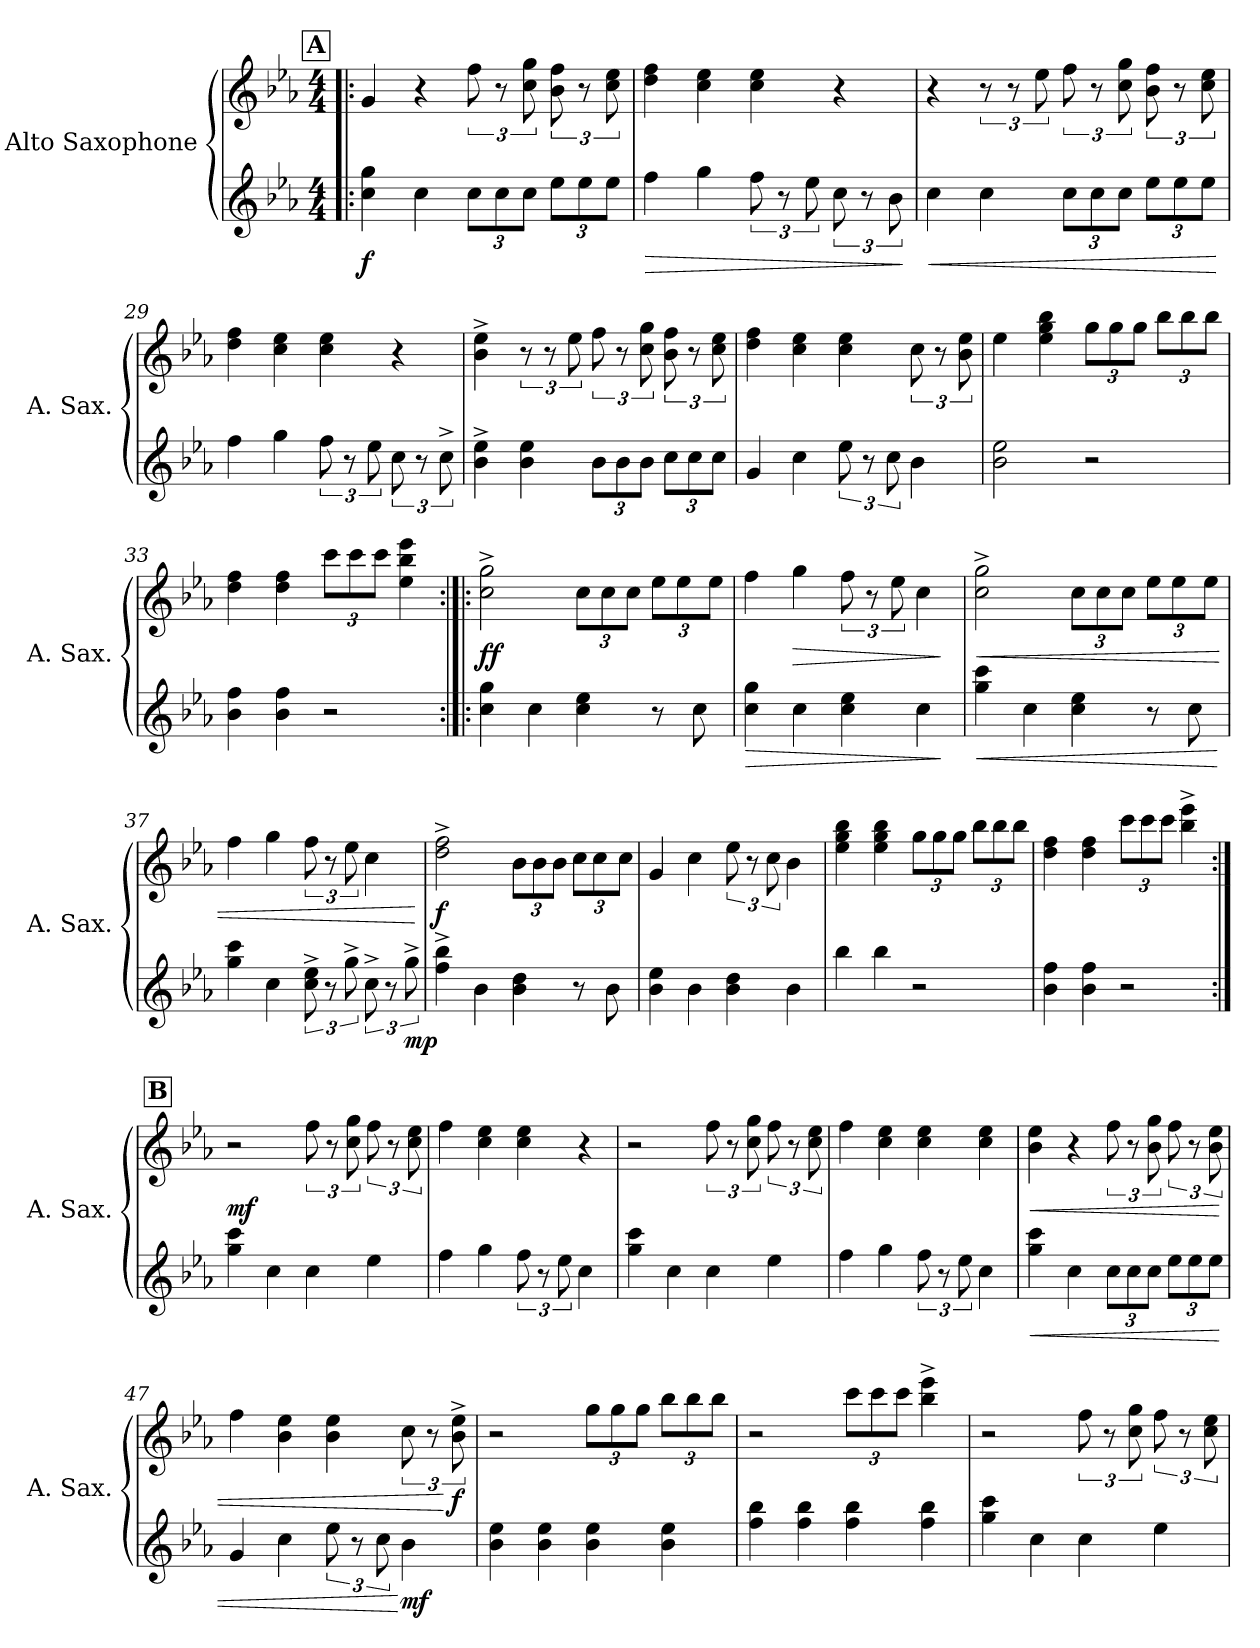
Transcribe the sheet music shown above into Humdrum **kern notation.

**kern	**dynam	**kern	**dynam
*part2	*part2	*part1	*part1
*staff2	*staff2	*staff1	*staff1
*I"Alto Saxophone	*	*I"Alto Saxophone	*
*I'A. Sax.	*	*I'A. Sax.	*
*clefG2	*	*clefG2	*
*ITrd5c9	*	*ITrd5c9	*
*k[b-e-a-d-g-c-]	*	*k[b-e-a-d-g-c-]	*
*M4/4	*	*M4/4	*
!!LO:REH:place=s1:a:B:fs=14:t=A
=26!|:	=26!|:	=26!|:	=26!|:
!	!LO:DY:b	!	!
4e-\ 4b-\	f	4B-/	.
4e-\	.	4r	.
*Xbrackettup	*	*	*
12e-\L	.	12a-\	.
12e-\	.	12r	.
12e-\J	.	12e-\ 12b-\	.
12g-\L	.	12d-\ 12a-\	.
12g-\	.	12r	.
12g-\J	.	12e-\ 12g-\	.
=27	=27	=27	=27
!	!LO:HP:b	!	!
4a-\	>	4f\ 4a-\	.
4b-\	.	4e-\ 4g-\	.
*brackettup	*	*	*
12a-\	.	4e-\ 4g-\	.
12r	.	.	.
12g-\	.	.	.
12e-\	.	4r	.
12r	.	.	.
12d-\	.	.	.
.	]	.	.
!!LO:PB:g=z
=28	=28	=28	=28
!	!LO:HP:b	!	!
4e-\	<	4r	.
4e-\	.	12r	.
.	.	12r	.
.	.	12g-\	.
*Xbrackettup	*	*	*
12e-\L	.	12a-\	.
12e-\	.	12r	.
12e-\J	.	12e-\ 12b-\	.
12g-\L	.	12d-\ 12a-\	.
12g-\	.	12r	.
12g-\J	.	12e-\ 12g-\	.
.	[	.	.
=29	=29	=29	=29
4a-\	.	4f\ 4a-\	.
4b-\	.	4e-\ 4g-\	.
*brackettup	*	*	*
12a-\	.	4e-\ 4g-\	.
12r	.	.	.
12g-\	.	.	.
12e-\	.	4r	.
12r	.	.	.
12e-^\	.	.	.
=30	=30	=30	=30
4d-\^ 4g-\^	.	4d-\^ 4g-\^	.
4d-\ 4g-\	.	12r	.
.	.	12r	.
.	.	12g-\	.
*Xbrackettup	*	*	*
12d-\L	.	12a-\	.
12d-\	.	12r	.
12d-\J	.	12e-\ 12b-\	.
12e-\L	.	12d-\ 12a-\	.
12e-\	.	12r	.
12e-\J	.	12e-\ 12g-\	.
=31	=31	=31	=31
4B-/	.	4f\ 4a-\	.
4e-\	.	4e-\ 4g-\	.
*brackettup	*	*	*
12g-\	.	4e-\ 4g-\	.
12r	.	.	.
12e-\	.	.	.
4d-\	.	12e-\	.
.	.	12r	.
.	.	12d-\ 12g-\	.
!!LO:LB:g=z
=32	=32	=32	=32
2d-\ 2g-\	.	4g-\	.
.	.	4g-\ 4b-\ 4dd-\	.
*	*	*Xbrackettup	*
2r	.	12b-\L	.
.	.	12b-\	.
.	.	12b-\J	.
.	.	12dd-\L	.
.	.	12dd-\	.
.	.	12dd-\J	.
=33	=33	=33	=33
4d-\ 4a-\	.	4f\ 4a-\	.
4d-\ 4a-\	.	4f\ 4a-\	.
2r	.	12ee-\L	.
.	.	12ee-\	.
.	.	12ee-\J	.
.	.	4g-\ 4dd-\ 4gg-\	.
=34:|!|:	=34:|!|:	=34:|!|:	=34:|!|:
!	!	!	!LO:DY:b
4e-\ 4b-\	.	2e-\^ 2b-\^	ff
4e-\	.	.	.
4e-\ 4g-\	.	12e-\L	.
.	.	12e-\	.
.	.	12e-\J	.
8r	.	12g-\L	.
.	.	12g-\	.
8e-\	.	.	.
.	.	12g-\J	.
=35	=35	=35	=35
!	!LO:HP:b	!	!
4e-\ 4b-\	>	4a-\	.
!	!	!	!LO:HP:b
4e-\	.	4b-\	>
*	*	*brackettup	*
4e-\ 4g-\	.	12a-\	.
.	.	12r	.
.	.	12g-\	.
4e-\	.	4e-\	.
.	]	.	]
=36	=36	=36	=36
!	!LO:HP:b	!	!LO:HP:b
4b-\ 4ee-\	<	2e-\^ 2b-\^	<
4e-\	.	.	.
*	*	*Xbrackettup	*
4e-\ 4g-\	.	12e-\L	.
.	.	12e-\	.
.	.	12e-\J	.
8r	.	12g-\L	.
.	.	12g-\	.
8e-\	.	.	.
.	.	12g-\J	.
.	[	.	.
!!LO:LB:g=z
=37	=37	=37	=37
4b-\ 4ee-\	.	4a-\	.
4e-\	.	4b-\	.
*	*	*brackettup	*
12e-\^ 12g-\^	.	12a-\	.
12r	.	12r	.
12b-^\	.	12g-\	.
12e-^\	.	4e-\	.
12r	.	.	.
!	!LO:DY:b	!	!
12b-^\	mp	.	.
.	.	.	[
=38	=38	=38	=38
!	!	!	!LO:DY:b
4a-\^ 4dd-\^	.	2f\^ 2a-\^	f
4d-\	.	.	.
*	*	*Xbrackettup	*
4d-\ 4f\	.	12d-\L	.
.	.	12d-\	.
.	.	12d-\J	.
8r	.	12e-\L	.
.	.	12e-\	.
8d-\	.	.	.
.	.	12e-\J	.
=39	=39	=39	=39
4d-\ 4g-\	.	4B-/	.
4d-\	.	4e-\	.
*	*	*brackettup	*
4d-\ 4f\	.	12g-\	.
.	.	12r	.
.	.	12e-\	.
4d-\	.	4d-\	.
=40	=40	=40	=40
4dd-\	.	4g-\ 4b-\ 4dd-\	.
4dd-\	.	4g-\ 4b-\ 4dd-\	.
*	*	*Xbrackettup	*
2r	.	12b-\L	.
.	.	12b-\	.
.	.	12b-\J	.
.	.	12dd-\L	.
.	.	12dd-\	.
.	.	12dd-\J	.
=41	=41	=41	=41
4d-\ 4a-\	.	4f\ 4a-\	.
4d-\ 4a-\	.	4f\ 4a-\	.
2r	.	12ee-\L	.
.	.	12ee-\	.
.	.	12ee-\J	.
.	.	4dd-\^ 4gg-\^	.
!!LO:LB:g=z
!!LO:REH:place=s1:a:B:fs=14:t=B
=42:|!	=42:|!	=42:|!	=42:|!
!	!	!	!LO:DY:b
4b-\ 4ee-\	.	2r	mf
4e-\	.	.	.
*	*	*brackettup	*
4e-\	.	12a-\	.
.	.	12r	.
.	.	12e-\ 12b-\	.
4g-\	.	12a-\	.
.	.	12r	.
.	.	12e-\ 12g-\	.
=43	=43	=43	=43
4a-\	.	4a-\	.
4b-\	.	4e-\ 4g-\	.
12a-\	.	4e-\ 4g-\	.
12r	.	.	.
12g-\	.	.	.
4e-\	.	4r	.
=44	=44	=44	=44
4b-\ 4ee-\	.	2r	.
4e-\	.	.	.
4e-\	.	12a-\	.
.	.	12r	.
.	.	12e-\ 12b-\	.
4g-\	.	12a-\	.
.	.	12r	.
.	.	12e-\ 12g-\	.
=45	=45	=45	=45
4a-\	.	4a-\	.
4b-\	.	4e-\ 4g-\	.
12a-\	.	4e-\ 4g-\	.
12r	.	.	.
12g-\	.	.	.
4e-\	.	4e-\ 4g-\	.
=46	=46	=46	=46
!	!LO:HP:b	!	!LO:HP:b
4b-\ 4ee-\	<	4d-\ 4g-\	<
4e-\	.	4r	.
*Xbrackettup	*	*	*
12e-\L	.	12a-\	.
12e-\	.	12r	.
12e-\J	.	12d-\ 12b-\	.
12g-\L	.	12a-\	.
12g-\	.	12r	.
12g-\J	.	12d-\ 12g-\	.
!!LO:LB:g=z
=47	=47	=47	=47
4B-/	.	4a-\	.
4e-\	.	4d-\ 4g-\	.
*brackettup	*	*	*
12g-\	.	4d-\ 4g-\	.
12r	.	.	.
12e-\	.	.	.
!	!LO:DY:n=1:b	!	!
4d-\	[ mf	12e-\	.
.	.	12r	.
!	!	!	!LO:DY:n=1:b
.	.	12d-\^ 12g-\^	[ f
=48	=48	=48	=48
4d-\ 4g-\	.	2r	.
4d-\ 4g-\	.	.	.
*	*	*Xbrackettup	*
4d-\ 4g-\	.	12b-\L	.
.	.	12b-\	.
.	.	12b-\J	.
4d-\ 4g-\	.	12dd-\L	.
.	.	12dd-\	.
.	.	12dd-\J	.
=49	=49	=49	=49
4a-\ 4dd-\	.	2r	.
4a-\ 4dd-\	.	.	.
4a-\ 4dd-\	.	12ee-\L	.
.	.	12ee-\	.
.	.	12ee-\J	.
4a-\ 4dd-\	.	4dd-\^ 4gg-\^	.
=50	=50	=50	=50
4b-\ 4ee-\	.	2r	.
4e-\	.	.	.
*	*	*brackettup	*
4e-\	.	12a-\	.
.	.	12r	.
.	.	12e-\ 12b-\	.
4g-\	.	12a-\	.
.	.	12r	.
.	.	12e-\ 12g-\	.
=	=	=	=
*-	*-	*-	*-
